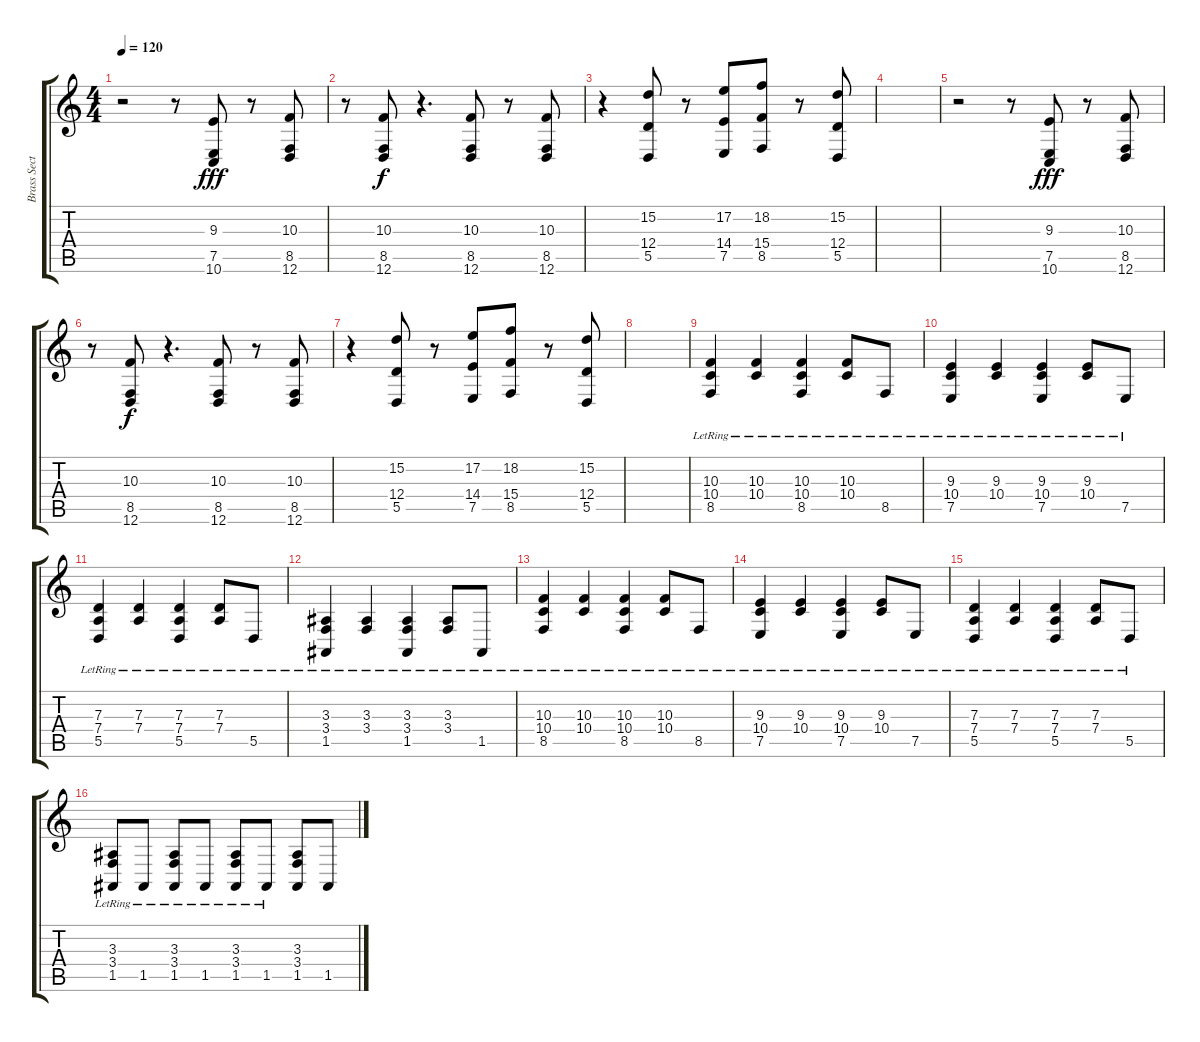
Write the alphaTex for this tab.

\track ("Brass Section" "Brass Sect") {instrument brasssection}
\staff {score tabs}
\tuning (E4 B3 G3 D3 A2 D2) {hide}
\ts (4 4)
\tempo 120
\clef g2
\ks c
r.2{dy f} r.8 (9.3 7.5 10.6).8{dy fff} r.8 (10.3 8.5 12.6).8 |
r.8 (10.3 8.5 12.6).8{dy f} r.4{d} (10.3 8.5 12.6).8 r.8 (10.3 8.5 12.6).8 |
r.4 (15.2 12.4 5.5).8 r.8 (17.2 14.4 7.5).8 (18.2 15.4 8.5).8 r.8 (15.2 12.4 5.5).8 |
|
r.2 r.8 (9.3 7.5 10.6).8{dy fff} r.8 (10.3 8.5 12.6).8 |
r.8 (10.3 8.5 12.6).8{dy f} r.4{d} (10.3 8.5 12.6).8 r.8 (10.3 8.5 12.6).8 |
r.4 (15.2 12.4 5.5).8 r.8 (17.2 14.4 7.5).8 (18.2 15.4 8.5).8 r.8 (15.2 12.4 5.5).8 |
|
(10.3{lr} 10.4{lr} 8.5{lr}).4{instrument acousticgrandpiano} (10.3{lr} 10.4{lr}).4 (10.3{lr} 10.4{lr} 8.5{lr}).4 (10.3{lr} 10.4{lr}).8 8.5{lr}.8 |
(9.3{lr} 10.4{lr} 7.5{lr}).4 (9.3{lr} 10.4{lr}).4 (9.3{lr} 10.4{lr} 7.5{lr}).4 (9.3{lr} 10.4{lr}).8 7.5{lr}.8 |
(7.3{lr} 7.4{lr} 5.5{lr}).4 (7.3{lr} 7.4{lr}).4 (7.3{lr} 7.4{lr} 5.5{lr}).4 (7.3{lr} 7.4{lr}).8 5.5{lr}.8 |
(3.3{lr} 3.4{lr} 1.5{lr}).4 (3.3{lr} 3.4{lr}).4 (3.3{lr} 3.4{lr} 1.5{lr}).4 (3.3{lr} 3.4{lr}).8 1.5{lr}.8 |
(10.3{lr} 10.4{lr} 8.5{lr}).4{instrument acousticgrandpiano} (10.3{lr} 10.4{lr}).4 (10.3{lr} 10.4{lr} 8.5{lr}).4 (10.3{lr} 10.4{lr}).8 8.5{lr}.8 |
(9.3{lr} 10.4{lr} 7.5{lr}).4 (9.3{lr} 10.4{lr}).4 (9.3{lr} 10.4{lr} 7.5{lr}).4 (9.3{lr} 10.4{lr}).8 7.5{lr}.8 |
(7.3{lr} 7.4{lr} 5.5{lr}).4 (7.3{lr} 7.4{lr}).4 (7.3{lr} 7.4{lr} 5.5{lr}).4 (7.3{lr} 7.4{lr}).8 5.5{lr}.8 |
(3.3{lr} 3.4{lr} 1.5{lr}).8 1.5{lr}.8 (3.3{lr} 3.4{lr} 1.5).8 1.5{lr}.8 (3.3{lr} 3.4{lr} 1.5{lr}).8 1.5{lr}.8 (3.3 3.4 1.5).8 1.5.8
